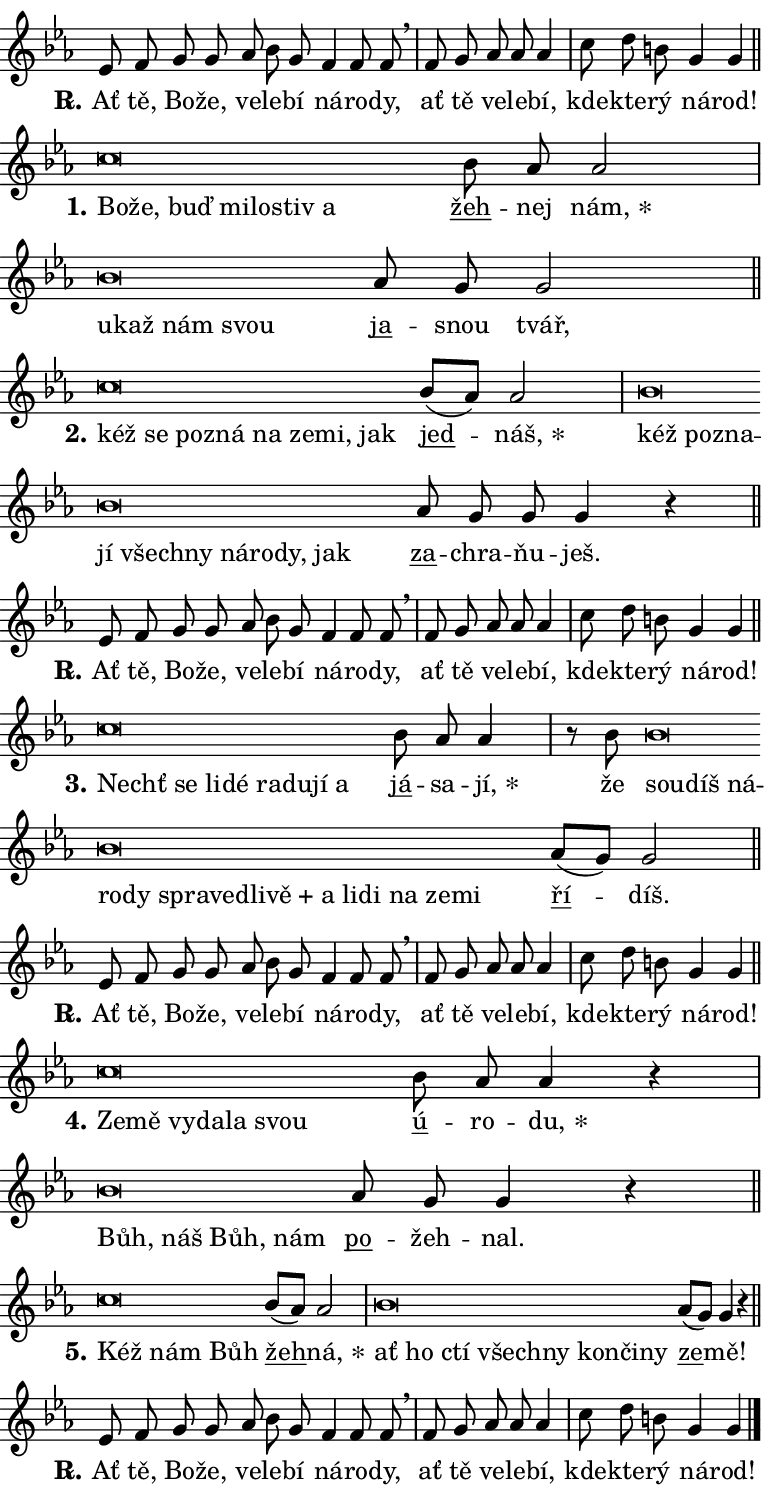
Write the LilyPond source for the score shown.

\version "2.24.0"
\header { tagline = "" }
\paper {
  indent = 0\cm
  top-margin = 0\cm
  right-margin = 0.13\cm % to fit lyric hyphens
  bottom-margin = 0\cm
  left-margin = 0\cm
  paper-width = 13\cm
  page-breaking = #ly:one-page-breaking
  system-system-spacing.basic-distance = #11
  score-system-spacing.basic-distance = #11
  ragged-last = ##f
}


%% Author: Thomas Morley
%% https://lists.gnu.org/archive/html/lilypond-user/2020-05/msg00002.html
#(define (line-position grob)
"Returns position of @var[grob} in current system:
   @code{'start}, if at first time-step
   @code{'end}, if at last time-step
   @code{'middle} otherwise
"
  (let* ((col (ly:item-get-column grob))
         (ln (ly:grob-object col 'left-neighbor))
         (rn (ly:grob-object col 'right-neighbor))
         (col-to-check-left (if (ly:grob? ln) ln col))
         (col-to-check-right (if (ly:grob? rn) rn col))
         (break-dir-left
           (and
             (ly:grob-property col-to-check-left 'non-musical #f)
             (ly:item-break-dir col-to-check-left)))
         (break-dir-right
           (and
             (ly:grob-property col-to-check-right 'non-musical #f)
             (ly:item-break-dir col-to-check-right))))
        (cond ((eqv? 1 break-dir-left) 'start)
              ((eqv? -1 break-dir-right) 'end)
              (else 'middle))))

#(define (tranparent-at-line-position vctor)
  (lambda (grob)
  "Relying on @code{line-position} select the relevant enry from @var{vctor}.
Used to determine transparency,"
    (case (line-position grob)
      ((end) (not (vector-ref vctor 0)))
      ((middle) (not (vector-ref vctor 1)))
      ((start) (not (vector-ref vctor 2))))))

noteHeadBreakVisibility =
#(define-music-function (break-visibility)(vector?)
"Makes @code{NoteHead}s transparent relying on @var{break-visibility}"
#{
  \override NoteHead.transparent =
    #(tranparent-at-line-position break-visibility)
#})

#(define delete-ledgers-for-transparent-note-heads
  (lambda (grob)
    "Reads whether a @code{NoteHead} is transparent.
If so this @code{NoteHead} is removed from @code{'note-heads} from
@var{grob}, which is supposed to be @code{LedgerLineSpanner}.
As a result ledgers are not printed for this @code{NoteHead}"
    (let* ((nhds-array (ly:grob-object grob 'note-heads))
           (nhds-list
             (if (ly:grob-array? nhds-array)
                 (ly:grob-array->list nhds-array)
                 '()))
           ;; Relies on the transparent-property being done before
           ;; Staff.LedgerLineSpanner.after-line-breaking is executed.
           ;; This is fragile ...
           (to-keep
             (remove
               (lambda (nhd)
                 (ly:grob-property nhd 'transparent #f))
               nhds-list)))
      ;; TODO find a better method to iterate over grob-arrays, similiar
      ;; to filter/remove etc for lists
      ;; For now rebuilt from scratch
      (set! (ly:grob-object grob 'note-heads)  '())
      (for-each
        (lambda (nhd)
          (ly:pointer-group-interface::add-grob grob 'note-heads nhd))
        to-keep))))

squashNotes = {
  \override NoteHead.X-extent = #'(-0.2 . 0.2)
  \override NoteHead.Y-extent = #'(-0.75 . 0)
  \override NoteHead.stencil =
    #(lambda (grob)
       (let ((pos (ly:grob-property grob 'staff-position)))
         (begin
           (if (< pos -7) (display "ERROR: Lower brevis then expected\n") (display ""))
           (if (<= pos -6) ly:text-interface::print ly:note-head::print))))
}
unSquashNotes = {
  \revert NoteHead.X-extent
  \revert NoteHead.Y-extent
  \revert NoteHead.stencil
}

hideNotes = \noteHeadBreakVisibility #begin-of-line-visible
unHideNotes = \noteHeadBreakVisibility #all-visible

% work-around for resetting accidentals
% https://lilypond.org/doc/v2.23/Documentation/notation/displaying-rhythms#unmetered-music
cadenzaMeasure = {
  \cadenzaOff
  \partial 1024 s1024
  \cadenzaOn
}

#(define-markup-command (accent layout props text) (markup?)
  "Underline accented syllable"
  (interpret-markup layout props
    #{\markup \override #'(offset . 4.3) \underline { #text }#}))

responsum = \markup \concat {
  "R" \hspace #-1.05 \path #0.1 #'((moveto 0 0.07) (lineto 0.9 0.8)) \hspace #0.05 "."
}

spaceSize = #0.6828661417322834 % exact space size for TeX Gyre Schola

\layout {
  \context {
    \Staff
    \remove "Time_signature_engraver"
    \override LedgerLineSpanner.after-line-breaking = #delete-ledgers-for-transparent-note-heads
  }
  \context {
    \Lyrics {
      \override LyricSpace.minimum-distance = \spaceSize
      \override LyricText.font-name = #"TeX Gyre Schola"
      \override LyricText.font-size = 1
      \override StanzaNumber.font-name = #"TeX Gyre Schola Bold"
      \override StanzaNumber.font-size = 1
    }
  }
  \context {
    \Score 
    \override NoteHead.text =
      #(lambda (grob) 
        (let ((pos (ly:grob-property grob 'staff-position)))
          #{\markup {
            \combine
              \halign #-0.55 \raise #(if (= pos -6) 0 0.5) \override #'(thickness . 2) \draw-line #'(3.2 . 0)
              \musicglyph "noteheads.sM1"
          }#}))
  }
}

% magnetic-lyrics.ily
%
%   written by
%     Jean Abou Samra <jean@abou-samra.fr>
%     Werner Lemberg <wl@gnu.org>
%
%   adapted by
%     Jiri Hon <jiri.hon@gmail.com>
%
% Version 2022-Apr-15

% https://www.mail-archive.com/lilypond-user@gnu.org/msg149350.html

#(define (Left_hyphen_pointer_engraver context)
   "Collect syllable-hyphen-syllable occurrences in lyrics and store
them in properties.  This engraver only looks to the left.  For
example, if the lyrics input is @code{foo -- bar}, it does the
following.

@itemize @bullet
@item
Set the @code{text} property of the @code{LyricHyphen} grob between
@q{foo} and @q{bar} to @code{foo}.

@item
Set the @code{left-hyphen} property of the @code{LyricText} grob with
text @q{foo} to the @code{LyricHyphen} grob between @q{foo} and
@q{bar}.
@end itemize

Use this auxiliary engraver in combination with the
@code{lyric-@/text::@/apply-@/magnetic-@/offset!} hook."
   (let ((hyphen #f)
         (text #f))
     (make-engraver
      (acknowledgers
       ((lyric-syllable-interface engraver grob source-engraver)
        (set! text grob)))
      (end-acknowledgers
       ((lyric-hyphen-interface engraver grob source-engraver)
        ;(when (not (grob::has-interface grob 'lyric-space-interface))
          (set! hyphen grob)));)
      ((stop-translation-timestep engraver)
       (when (and text hyphen)
         (ly:grob-set-object! text 'left-hyphen hyphen))
       (set! text #f)
       (set! hyphen #f)))))

#(define (lyric-text::apply-magnetic-offset! grob)
   "If the space between two syllables is less than the value in
property @code{LyricText@/.details@/.squash-threshold}, move the right
syllable to the left so that it gets concatenated with the left
syllable.

Use this function as a hook for
@code{LyricText@/.after-@/line-@/breaking} if the
@code{Left_@/hyphen_@/pointer_@/engraver} is active."
   (let ((hyphen (ly:grob-object grob 'left-hyphen #f)))
     (when hyphen
       (let ((left-text (ly:spanner-bound hyphen LEFT)))
         (when (grob::has-interface left-text 'lyric-syllable-interface)
           (let* ((common (ly:grob-common-refpoint grob left-text X))
                  (this-x-ext (ly:grob-extent grob common X))
                  (left-x-ext
                   (begin
                     ;; Trigger magnetism for left-text.
                     (ly:grob-property left-text 'after-line-breaking)
                     (ly:grob-extent left-text common X)))
                  ;; `delta` is the gap width between two syllables.
                  (delta (- (interval-start this-x-ext)
                            (interval-end left-x-ext)))
                  (details (ly:grob-property grob 'details))
                  (threshold (assoc-get 'squash-threshold details 0.2)))
             (when (< delta threshold)
               (let* (;; We have to manipulate the input text so that
                      ;; ligatures crossing syllable boundaries are not
                      ;; disabled.  For languages based on the Latin
                      ;; script this is essentially a beautification.
                      ;; However, for non-Western scripts it can be a
                      ;; necessity.
                      (lt (ly:grob-property left-text 'text))
                      (rt (ly:grob-property grob 'text))
                      (is-space (grob::has-interface hyphen 'lyric-space-interface))
                      (space (if is-space " " ""))
                      (extra-delta (if is-space spaceSize 0))
                      ;; Append new syllable.
                      (ltrt-space (if (and (string? lt) (string? rt))
                                (string-append lt space rt)
                                (make-concat-markup (list lt space rt))))
                      ;; Right-align `ltrt` to the right side.
                      (ltrt-space-markup (grob-interpret-markup
                               grob
                               (make-translate-markup
                                (cons (interval-length this-x-ext) 0)
                                (make-right-align-markup ltrt-space)))))
                 (begin
                   ;; Don't print `left-text`.
                   (ly:grob-set-property! left-text 'stencil #f)
                   ;; Set text and stencil (which holds all collected
                   ;; syllables so far) and shift it to the left.
                   (ly:grob-set-property! grob 'text ltrt-space)
                   (ly:grob-set-property! grob 'stencil ltrt-space-markup)
                   (ly:grob-translate-axis! grob (- (- delta extra-delta)) X))))))))))


#(define (lyric-hyphen::displace-bounds-first grob)
   ;; Make very sure this callback isn't triggered too early.
   (let ((left (ly:spanner-bound grob LEFT))
         (right (ly:spanner-bound grob RIGHT)))
     (ly:grob-property left 'after-line-breaking)
     (ly:grob-property right 'after-line-breaking)
     (ly:lyric-hyphen::print grob)))

squashThreshold = #0.4

\layout {
  \context {
    \Lyrics
    \consists #Left_hyphen_pointer_engraver
    \override LyricText.after-line-breaking =
      #lyric-text::apply-magnetic-offset!
    \override LyricHyphen.stencil = #lyric-hyphen::displace-bounds-first
    \override LyricText.details.squash-threshold = \squashThreshold
    \override LyricHyphen.minimum-distance = 0
    \override LyricHyphen.minimum-length = \squashThreshold
  }
}

squashText = \override LyricText.details.squash-threshold = 9999
unSquashText = \override LyricText.details.squash-threshold = \squashThreshold

leftText = \override LyricText.self-alignment-X = #LEFT
unLeftText = \revert LyricText.self-alignment-X

starOffset = #(lambda (grob) 
                (let ((x_offset (ly:self-alignment-interface::aligned-on-x-parent grob)))
                  (if (= x_offset 0) 0 (+ x_offset 1.2))))

star = #(define-music-function (syllable)(string?)
"Append star separator at the end of a syllable"
#{
  \once \override LyricText.X-offset = #starOffset
  \lyricmode { \markup {
    #syllable
    \override #'((font-name . "TeX Gyre Schola Bold")) \hspace #0.2 \lower #0.65 \larger "*"
  } }
#})

starAccent = #(define-music-function (syllable)(string?)
"Append star separator at the end of a syllable and make accent"
#{
  \once \override LyricText.X-offset = #starOffset
  \lyricmode { \markup {
    \accent #syllable
    \override #'((font-name . "TeX Gyre Schola Bold")) \hspace #0.2 \lower #0.65 \larger "*"
  } }
#})

breath = #(define-music-function (syllable)(string?)
"Append breathing indicator at the end of a syllable"
#{
  \lyricmode { \markup { #syllable "+" } }
#})

optionalBreath = #(define-music-function (syllable)(string?)
"Append optional breathing indicator at the end of a syllable"
#{
  \lyricmode { \markup { #syllable "(+)" } }
#})


\score {
    <<
        \new Voice = "melody" { \cadenzaOn \key es \major \relative { es'8 f g g as bes g \bar "" f4 f8 f \breathe \cadenzaMeasure \bar "|" f g as as as4 \cadenzaMeasure \bar "|" c8 d b g4 g \cadenzaMeasure \bar "||" \break } }
        \new Lyrics \lyricsto "melody" { \lyricmode { \set stanza = \responsum
Ať tě, Bo -- že, ve -- le -- bí ná -- ro -- dy, ať tě ve -- le -- bí, kde -- kte -- rý ná -- rod! } }
    >>
    \layout {}
}

\score {
    <<
        \new Voice = "melody" { \cadenzaOn \key es \major \relative { \squashNotes c''\breve*1/16 \hideNotes \breve*1/16 \bar "" \breve*1/16 \bar "" \breve*1/16 \bar "" \breve*1/16 \bar "" \breve*1/16 \breve*1/16 \bar "" \unHideNotes \unSquashNotes \bar "" bes8 as as2 \cadenzaMeasure \bar "|" \squashNotes bes\breve*1/16 \hideNotes \breve*1/16 \bar "" \breve*1/16 \breve*1/16 \bar "" \unHideNotes \unSquashNotes \bar "" as8 g g2 \cadenzaMeasure \bar "||" \break } }
        \new Lyrics \lyricsto "melody" { \lyricmode { \set stanza = "1."
\leftText Bo -- \squashText že, buď mi -- lo -- stiv a \unLeftText \unSquashText \markup \accent žeh -- nej \star nám, \leftText u -- \squashText kaž nám svou \unLeftText \unSquashText \markup \accent ja -- snou tvář, } }
    >>
    \layout {}
}

\score {
    <<
        \new Voice = "melody" { \cadenzaOn \key es \major \relative { \squashNotes c''\breve*1/16 \hideNotes \breve*1/16 \bar "" \breve*1/16 \bar "" \breve*1/16 \bar "" \breve*1/16 \bar "" \breve*1/16 \bar "" \breve*1/16 \breve*1/16 \bar "" \unHideNotes \unSquashNotes \bar "" bes8[( as)] as2 \cadenzaMeasure \bar "|" \squashNotes bes\breve*1/16 \hideNotes \breve*1/16 \bar "" \breve*1/16 \bar "" \breve*1/16 \bar "" \breve*1/16 \bar "" \breve*1/16 \bar "" \breve*1/16 \bar "" \breve*1/16 \bar "" \breve*1/16 \breve*1/16 \bar "" \unHideNotes \unSquashNotes \bar "" as8 g g g4 r \cadenzaMeasure \bar "||" \break } }
        \new Lyrics \lyricsto "melody" { \lyricmode { \set stanza = "2."
\leftText kéž \squashText se po -- zná na ze -- mi, jak \unLeftText \unSquashText \markup \accent jed -- \star náš, \leftText kéž \squashText po -- zna -- jí všech -- ny ná -- ro -- dy, jak \unLeftText \unSquashText \markup \accent za -- chra -- ňu -- ješ. } }
    >>
    \layout {}
}

\score {
    <<
        \new Voice = "melody" { \cadenzaOn \key es \major \relative { es'8 f g g as bes g \bar "" f4 f8 f \breathe \cadenzaMeasure \bar "|" f g as as as4 \cadenzaMeasure \bar "|" c8 d b g4 g \cadenzaMeasure \bar "||" \break } }
        \new Lyrics \lyricsto "melody" { \lyricmode { \set stanza = \responsum
Ať tě, Bo -- že, ve -- le -- bí ná -- ro -- dy, ať tě ve -- le -- bí, kde -- kte -- rý ná -- rod! } }
    >>
    \layout {}
}

\score {
    <<
        \new Voice = "melody" { \cadenzaOn \key es \major \relative { \squashNotes c''\breve*1/16 \hideNotes \breve*1/16 \bar "" \breve*1/16 \bar "" \breve*1/16 \bar "" \breve*1/16 \bar "" \breve*1/16 \bar "" \breve*1/16 \breve*1/16 \bar "" \unHideNotes \unSquashNotes \bar "" bes8 as as4 \cadenzaMeasure \bar "|" r8 bes \squashNotes bes\breve*1/16 \hideNotes \breve*1/16 \bar "" \breve*1/16 \bar "" \breve*1/16 \bar "" \breve*1/16 \bar "" \breve*1/16 \bar "" \breve*1/16 \bar "" \breve*1/16 \bar "" \breve*1/16 \bar "" \breve*1/16 \bar "" \breve*1/16 \bar "" \breve*1/16 \bar "" \breve*1/16 \bar "" \breve*1/16 \breve*1/16 \bar "" \unHideNotes \unSquashNotes \bar "" as8[( g)] g2 \cadenzaMeasure \bar "||" \break } }
        \new Lyrics \lyricsto "melody" { \lyricmode { \set stanza = "3."
\leftText Nechť \squashText se li -- dé ra -- du -- jí a \unLeftText \unSquashText \markup \accent já -- sa -- \star jí, že \leftText sou -- \squashText díš ná -- ro -- dy spra -- ve -- dli -- \breath "vě" a li -- di na ze -- mi \unLeftText \unSquashText \markup \accent ří -- díš. } }
    >>
    \layout {}
}

\score {
    <<
        \new Voice = "melody" { \cadenzaOn \key es \major \relative { es'8 f g g as bes g \bar "" f4 f8 f \breathe \cadenzaMeasure \bar "|" f g as as as4 \cadenzaMeasure \bar "|" c8 d b g4 g \cadenzaMeasure \bar "||" \break } }
        \new Lyrics \lyricsto "melody" { \lyricmode { \set stanza = \responsum
Ať tě, Bo -- že, ve -- le -- bí ná -- ro -- dy, ať tě ve -- le -- bí, kde -- kte -- rý ná -- rod! } }
    >>
    \layout {}
}

\score {
    <<
        \new Voice = "melody" { \cadenzaOn \key es \major \relative { \squashNotes c''\breve*1/16 \hideNotes \breve*1/16 \bar "" \breve*1/16 \bar "" \breve*1/16 \bar "" \breve*1/16 \breve*1/16 \bar "" \unHideNotes \unSquashNotes \bar "" bes8 as as4 r \cadenzaMeasure \bar "|" \squashNotes bes\breve*1/16 \hideNotes \breve*1/16 \bar "" \breve*1/16 \breve*1/16 \bar "" \unHideNotes \unSquashNotes \bar "" as8 g g4 r \cadenzaMeasure \bar "||" \break } }
        \new Lyrics \lyricsto "melody" { \lyricmode { \set stanza = "4."
\leftText Ze -- \squashText mě vy -- da -- la svou \unLeftText \unSquashText \markup \accent ú -- ro -- \star du, \leftText Bůh, \squashText náš Bůh, nám \unLeftText \unSquashText \markup \accent po -- žeh -- nal. } }
    >>
    \layout {}
}

\score {
    <<
        \new Voice = "melody" { \cadenzaOn \key es \major \relative { \squashNotes c''\breve*1/16 \hideNotes \breve*1/16 \breve*1/16 \bar "" \unHideNotes \unSquashNotes \bar "" bes8[( as)] as2 \cadenzaMeasure \bar "|" \squashNotes bes\breve*1/16 \hideNotes \breve*1/16 \bar "" \breve*1/16 \bar "" \breve*1/16 \bar "" \breve*1/16 \bar "" \breve*1/16 \bar "" \breve*1/16 \breve*1/16 \bar "" \unHideNotes \unSquashNotes \bar "" as8[( g)] g4 r \cadenzaMeasure \bar "||" \break } }
        \new Lyrics \lyricsto "melody" { \lyricmode { \set stanza = "5."
\leftText Kéž \squashText nám Bůh \unLeftText \unSquashText \markup \accent žeh -- \star ná, \leftText ať \squashText ho ctí všech -- ny kon -- či -- ny \unLeftText \unSquashText \markup \accent ze -- mě! } }
    >>
    \layout {}
}

\score {
    <<
        \new Voice = "melody" { \cadenzaOn \key es \major \relative { es'8 f g g as bes g \bar "" f4 f8 f \breathe \cadenzaMeasure \bar "|" f g as as as4 \cadenzaMeasure \bar "|" c8 d b g4 g \cadenzaMeasure \bar "||" \break } \bar "|." }
        \new Lyrics \lyricsto "melody" { \lyricmode { \set stanza = \responsum
Ať tě, Bo -- že, ve -- le -- bí ná -- ro -- dy, ať tě ve -- le -- bí, kde -- kte -- rý ná -- rod! } }
    >>
    \layout {}
}
